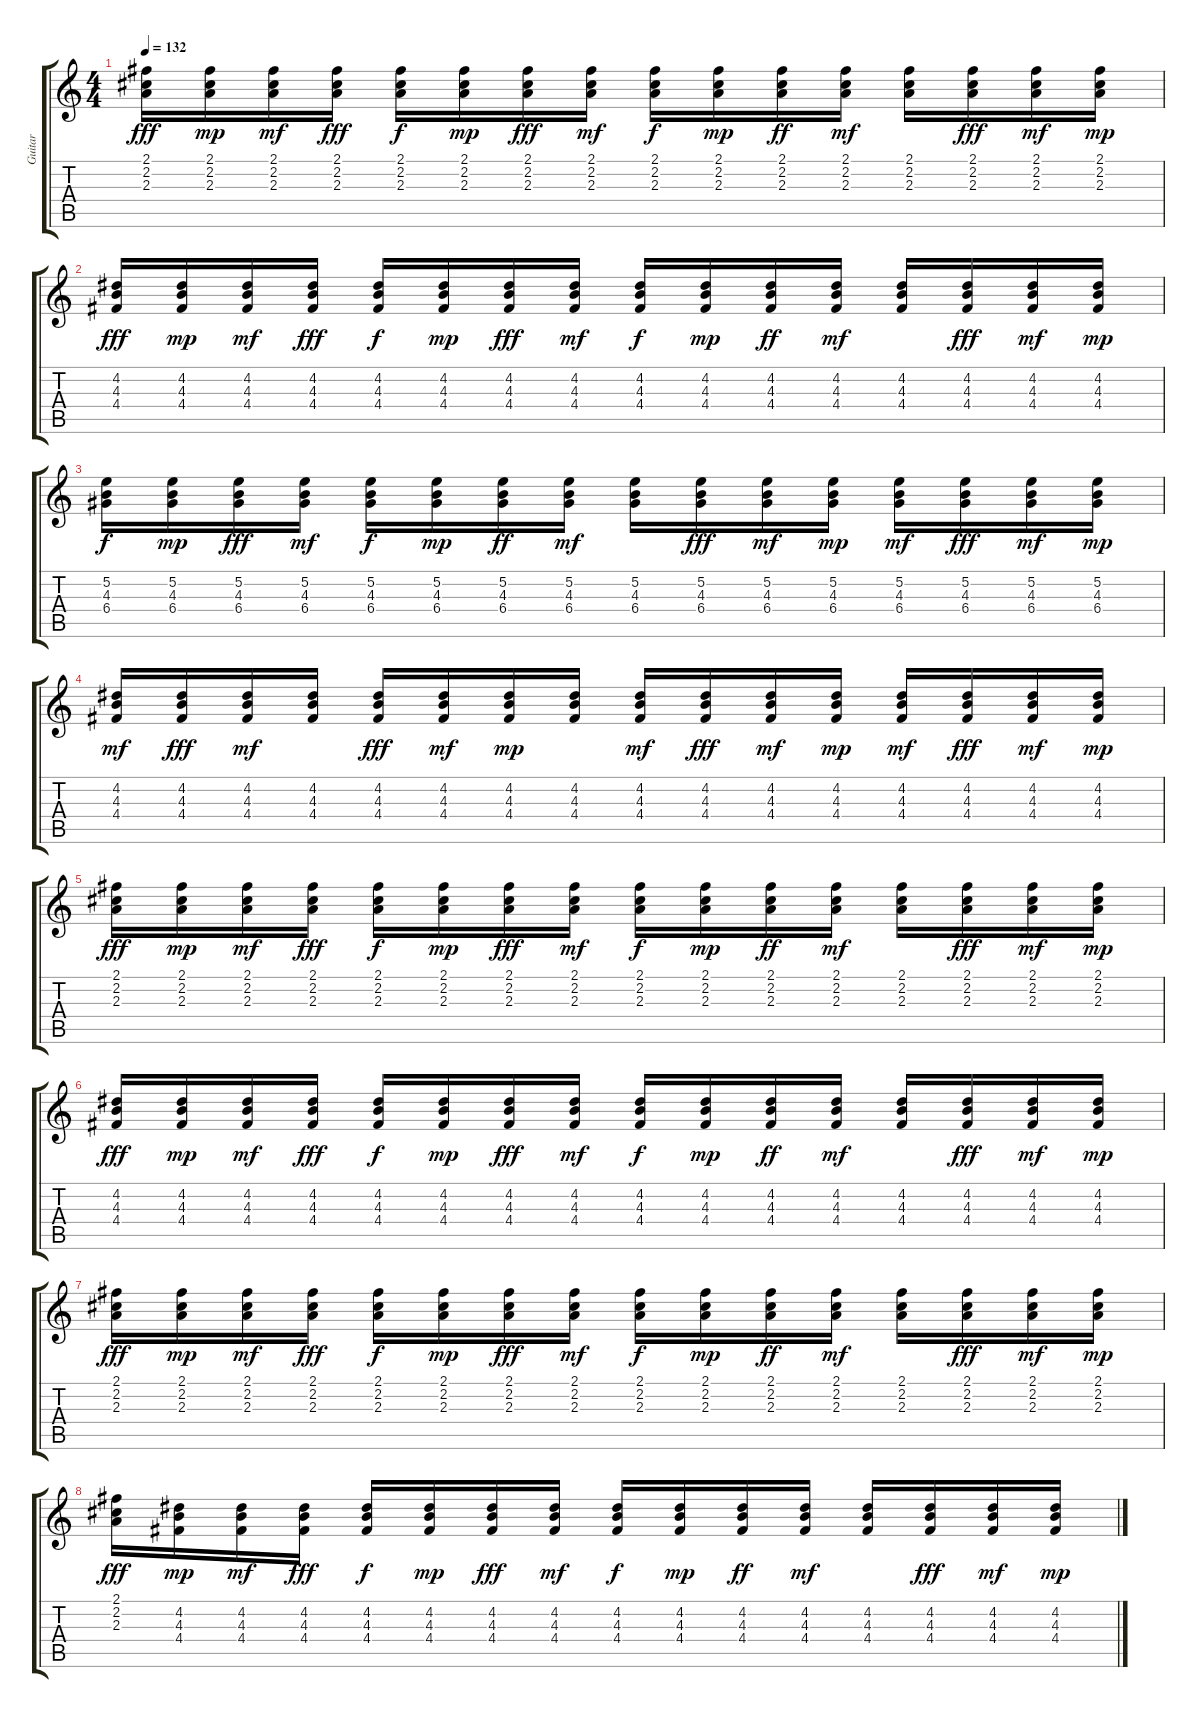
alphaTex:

\track ("Guitar" "Guitar") {instrument electricguitarclean}
\staff {score tabs}
\tuning (E4 B3 G3 D3 A2 E2) {hide}
\ts (4 4)
\tempo 132
\clef g2
\ks c
(2.1 2.2 2.3).16{dy fff} (2.1 2.2 2.3).16{dy mp} (2.1 2.2 2.3).16{dy mf} (2.1 2.2 2.3).16{dy fff} (2.1 2.2 2.3).16{dy f} (2.1 2.2 2.3).16{dy mp} (2.1 2.2 2.3).16{dy fff} (2.1 2.2 2.3).16{dy mf} (2.1 2.2 2.3).16{dy f} (2.1 2.2 2.3).16{dy mp} (2.1 2.2 2.3).16{dy ff} (2.1 2.2 2.3).16{dy mf} (2.1 2.2 2.3).16 (2.1 2.2 2.3).16{dy fff} (2.1 2.2 2.3).16{dy mf} (2.1 2.2 2.3).16{dy mp} |
(4.2 4.3 4.4).16{dy fff} (4.2 4.3 4.4).16{dy mp} (4.2 4.3 4.4).16{dy mf} (4.2 4.3 4.4).16{dy fff} (4.2 4.3 4.4).16{dy f} (4.2 4.3 4.4).16{dy mp} (4.2 4.3 4.4).16{dy fff} (4.2 4.3 4.4).16{dy mf} (4.2 4.3 4.4).16{dy f} (4.2 4.3 4.4).16{dy mp} (4.2 4.3 4.4).16{dy ff} (4.2 4.3 4.4).16{dy mf} (4.2 4.3 4.4).16 (4.2 4.3 4.4).16{dy fff} (4.2 4.3 4.4).16{dy mf} (4.2 4.3 4.4).16{dy mp} |
(5.2 4.3 6.4).16{dy f} (5.2 4.3 6.4).16{dy mp} (5.2 4.3 6.4).16{dy fff} (5.2 4.3 6.4).16{dy mf} (5.2 4.3 6.4).16{dy f} (5.2 4.3 6.4).16{dy mp} (5.2 4.3 6.4).16{dy ff} (5.2 4.3 6.4).16{dy mf} (5.2 4.3 6.4).16 (5.2 4.3 6.4).16{dy fff} (5.2 4.3 6.4).16{dy mf} (5.2 4.3 6.4).16{dy mp} (5.2 4.3 6.4).16{dy mf} (5.2 4.3 6.4).16{dy fff} (5.2 4.3 6.4).16{dy mf} (5.2 4.3 6.4).16{dy mp} |
(4.2 4.3 4.4).16{dy mf} (4.2 4.3 4.4).16{dy fff} (4.2 4.3 4.4).16{dy mf} (4.2 4.3 4.4).16 (4.2 4.3 4.4).16{dy fff} (4.2 4.3 4.4).16{dy mf} (4.2 4.3 4.4).16{dy mp} (4.2 4.3 4.4).16 (4.2 4.3 4.4).16{dy mf} (4.2 4.3 4.4).16{dy fff} (4.2 4.3 4.4).16{dy mf} (4.2 4.3 4.4).16{dy mp} (4.2 4.3 4.4).16{dy mf} (4.2 4.3 4.4).16{dy fff} (4.2 4.3 4.4).16{dy mf} (4.2 4.3 4.4).16{dy mp} |
(2.1 2.2 2.3).16{dy fff} (2.1 2.2 2.3).16{dy mp} (2.1 2.2 2.3).16{dy mf} (2.1 2.2 2.3).16{dy fff} (2.1 2.2 2.3).16{dy f} (2.1 2.2 2.3).16{dy mp} (2.1 2.2 2.3).16{dy fff} (2.1 2.2 2.3).16{dy mf} (2.1 2.2 2.3).16{dy f} (2.1 2.2 2.3).16{dy mp} (2.1 2.2 2.3).16{dy ff} (2.1 2.2 2.3).16{dy mf} (2.1 2.2 2.3).16 (2.1 2.2 2.3).16{dy fff} (2.1 2.2 2.3).16{dy mf} (2.1 2.2 2.3).16{dy mp} |
(4.2 4.3 4.4).16{dy fff} (4.2 4.3 4.4).16{dy mp} (4.2 4.3 4.4).16{dy mf} (4.2 4.3 4.4).16{dy fff} (4.2 4.3 4.4).16{dy f} (4.2 4.3 4.4).16{dy mp} (4.2 4.3 4.4).16{dy fff} (4.2 4.3 4.4).16{dy mf} (4.2 4.3 4.4).16{dy f} (4.2 4.3 4.4).16{dy mp} (4.2 4.3 4.4).16{dy ff} (4.2 4.3 4.4).16{dy mf} (4.2 4.3 4.4).16 (4.2 4.3 4.4).16{dy fff} (4.2 4.3 4.4).16{dy mf} (4.2 4.3 4.4).16{dy mp} |
(2.1 2.2 2.3).16{dy fff} (2.1 2.2 2.3).16{dy mp} (2.1 2.2 2.3).16{dy mf} (2.1 2.2 2.3).16{dy fff} (2.1 2.2 2.3).16{dy f} (2.1 2.2 2.3).16{dy mp} (2.1 2.2 2.3).16{dy fff} (2.1 2.2 2.3).16{dy mf} (2.1 2.2 2.3).16{dy f} (2.1 2.2 2.3).16{dy mp} (2.1 2.2 2.3).16{dy ff} (2.1 2.2 2.3).16{dy mf} (2.1 2.2 2.3).16 (2.1 2.2 2.3).16{dy fff} (2.1 2.2 2.3).16{dy mf} (2.1 2.2 2.3).16{dy mp} |
(2.1 2.2 2.3).16{dy fff} (4.2 4.3 4.4).16{dy mp} (4.2 4.3 4.4).16{dy mf} (4.2 4.3 4.4).16{dy fff} (4.2 4.3 4.4).16{dy f} (4.2 4.3 4.4).16{dy mp} (4.2 4.3 4.4).16{dy fff} (4.2 4.3 4.4).16{dy mf} (4.2 4.3 4.4).16{dy f} (4.2 4.3 4.4).16{dy mp} (4.2 4.3 4.4).16{dy ff} (4.2 4.3 4.4).16{dy mf} (4.2 4.3 4.4).16 (4.2 4.3 4.4).16{dy fff} (4.2 4.3 4.4).16{dy mf} (4.2 4.3 4.4).16{dy mp}
